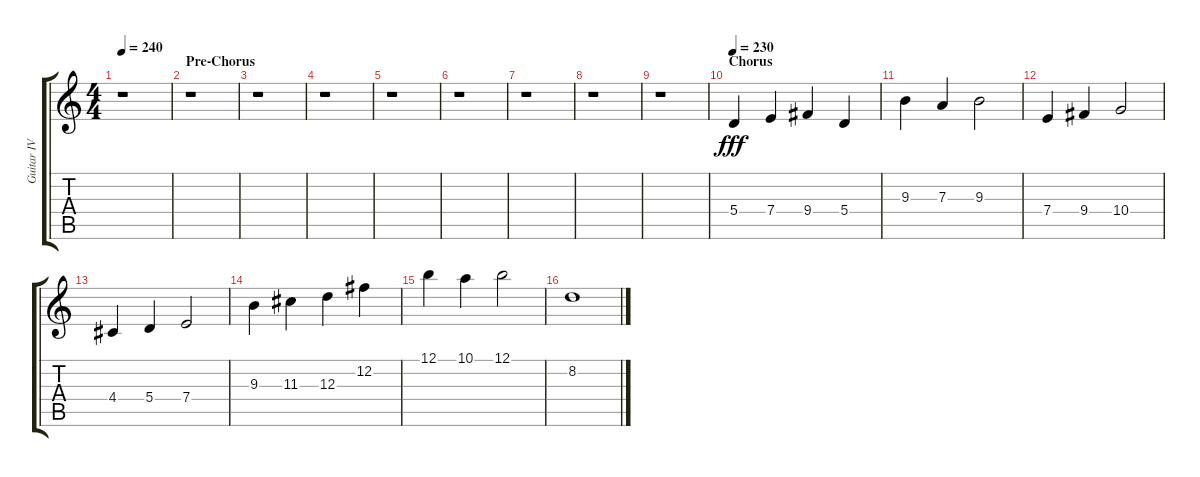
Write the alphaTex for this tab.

\track ("Guitar IV" "Guitar IV") {instrument distortionguitar}
\staff {score tabs}
\tuning (B3 Gb3 D3 A2 E2 B1) {hide}
\ts (4 4)
\tempo 240
\clef g2
\ks c
r.1{dy fff} |
\section ("" "Pre-Chorus")
r.1 |
r.1 |
r.1 |
r.1 |
r.1 |
r.1 |
r.1 |
r.1 |
\section ("" "Chorus")
\tempo 230
5.4.4 7.4.4 9.4.4 5.4.4 |
9.3.4 7.3.4 9.3.2 |
7.4.4 9.4.4 10.4.2 |
4.4.4 5.4.4 7.4.2 |
9.3.4 11.3.4 12.3.4 12.2.4 |
12.1.4 10.1.4 12.1.2 |
8.2.1
